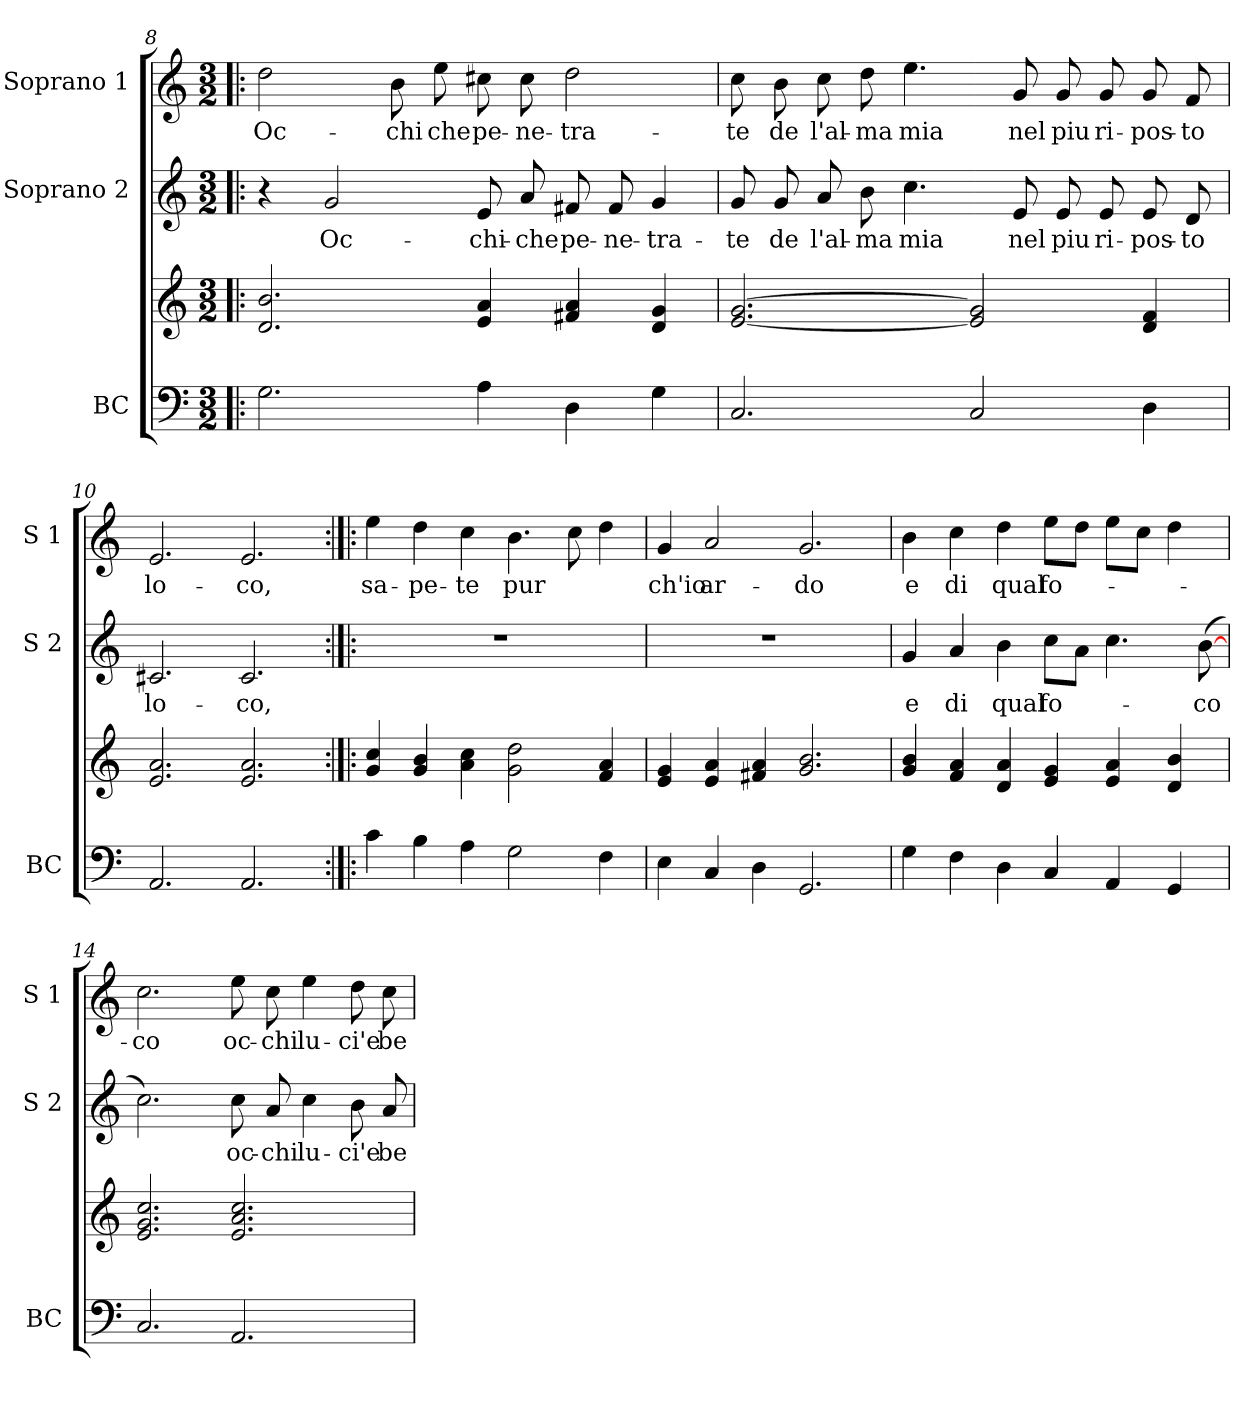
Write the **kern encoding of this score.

**kern	**kern	**kern	**text	**kern	**text
*part4	*part3	*part2	*part2	*part1	*part1
*staff4	*staff3	*staff2	*staff2	*staff1	*staff1
*I"BC	*	*I"Soprano 2	*	*I"Soprano 1	*
*I'BC	*	*I'S 2	*	*I'S 1	*
*clefF4	*clefG2	*clefG2	*	*clefG2	*
*k[]	*k[]	*k[]	*	*k[]	*
*C:	*C:	*C:	*	*C:	*
*M3/2	*M3/2	*M3/2	*	*M3/2	*
=8!|:	=8!|:	=8!|:	=8!|:	=8!|:	=8!|:
2.G\	2.d/ 2.b/	4r	.	2dd\	Oc-
.	.	2g/	Oc-	.	.
.	.	.	.	8b\	-chi
.	.	.	.	8ee\	che
4A\	4e/ 4a/	8e/	-chi-	8cc#X\	pe-
.	.	8a/	-che	8cc#\	-ne-
4D\	4f#X/ 4a/	8f#X/	pe-	2dd\	-tra-
.	.	8f#/	-ne-	.	.
4G\	4d/ 4g/	4g/	-tra-	.	.
!!LO:LB:g=z
=9	=9	=9	=9	=9	=9
2.C/	[2.e/ [2.g/	8g/	-te	8cc\	-te
.	.	8g/	de	8b\	de
.	.	8a/	l'al-	8cc\	l'al-
.	.	8b\	-ma	8dd\	-ma
.	.	4.cc\	mia	4.ee\	mia
2C/	2e/] 2g/]	.	.	.	.
.	.	8e/	nel	8g/	nel
.	.	8e/	piu	8g/	piu
.	.	8e/	ri-	8g/	ri-
4D\	4d/ 4f/	8e/	-pos-	8g/	-pos-
.	.	8d/	-to	8f/	-to
=10	=10	=10	=10	=10	=10
2.AA/	2.e/ 2.a/	2.c#X/	lo-	2.e/	lo-
2.AA/	2.e/ 2.a/	2.c#/	-co,	2.e/	-co,
=11:|!|:	=11:|!|:	=11:|!|:	=11:|!|:	=11:|!|:	=11:|!|:
4c\	4g/ 4cc/	1.r	.	4ee\	sa-
4B\	4g/ 4b/	.	.	4dd\	-pe-
4A\	4a\ 4cc\	.	.	4cc\	-te
2G\	2g\ 2dd\	.	.	4.b\	pur
.	.	.	.	8cc\	.
4F\	4f/ 4a/	.	.	4dd\	.
=12	=12	=12	=12	=12	=12
4E\	4e/ 4g/	1.r	.	4g/	ch'io
4C/	4e/ 4a/	.	.	2a/	ar-
4D\	4f#X/ 4a/	.	.	.	.
2.GG/	2.g/ 2.b/	.	.	2.g/	-do
!!LO:PB:g=z
=13	=13	=13	=13	=13	=13
4G\	4g/ 4b/	4g/	e	4b\	e
4F\	4f/ 4a/	4a/	di	4cc\	di
4D\	4d/ 4a/	4b\	qual	4dd\	qual
4C/	4e/ 4g/	8cc\L	fo-	8ee\L	fo-
.	.	8a\J	.	8dd\J	.
4AA/	4e/ 4a/	4.cc\	.	8ee\L	.
.	.	.	.	8cc\J	.
4GG/	4d/ 4b/	.	.	4dd\	.
.	.	([8b\	-co	.	.
=14	=14	=14	=14	=14	=14
2.C/	2.e/ 2.g/ 2.cc/	2.cc\)	.	2.cc\	-co
2.AA/	2.e/ 2.a/ 2.cc/	8cc\	oc-	8ee\	oc-
.	.	8a/	-chi	8cc\	-chi
.	.	4cc\	lu-	4ee\	lu-
.	.	8b\	-ci'e	8dd\	-ci'e
.	.	8a/	be-	8cc\	be-
=	=	=	=	=	=
*-	*-	*-	*-	*-	*-
